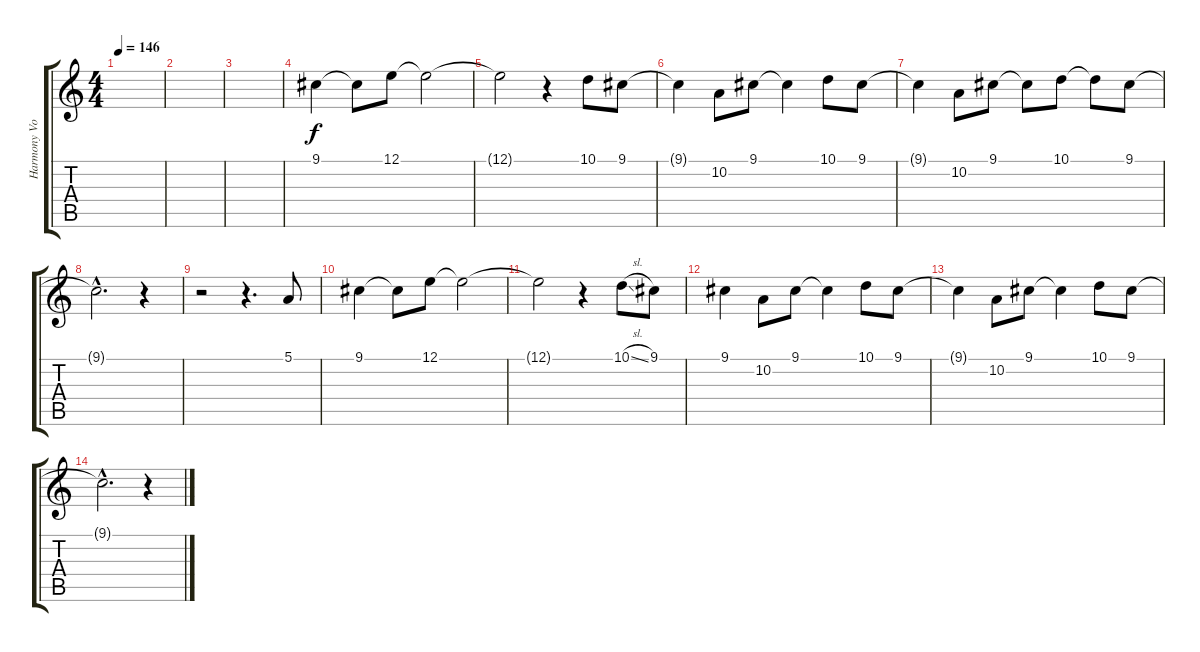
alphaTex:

\track ("Harmony Voc." "Harmony Vo") {instrument flute}
\staff {score tabs}
\tuning (E4 B3 G3 D3 A2 E2) {hide}
\ts (4 4)
\tempo 146
\clef g2
\ks c
|
|
|
9.1.4{volume 14} 9.1{t}.8 12.1.8 12.1{t}.2 |
12.1{t}.2 r.4 10.1.8 9.1.8 |
9.1{t}.4 10.2.8 9.1.8 9.1{t}.4 10.1.8 9.1.8 |
9.1{t}.4 10.2.8 9.1.8 9.1{t}.8 10.1.8 10.1{t}.8 9.1.8 |
9.1{hac t}.2{d} r.4 |
r.2 r.4{d} 5.1.8 |
9.1.4 9.1{t}.8 12.1.8 12.1{t}.2 |
12.1{t}.2 r.4 10.1{sl}.8 9.1.8 |
9.1.4 10.2.8 9.1.8 9.1{t}.4 10.1.8 9.1.8 |
9.1{t}.4 10.2.8 9.1.8 9.1{t}.4 10.1.8 9.1.8 |
9.1{hac t}.2{d} r.4
